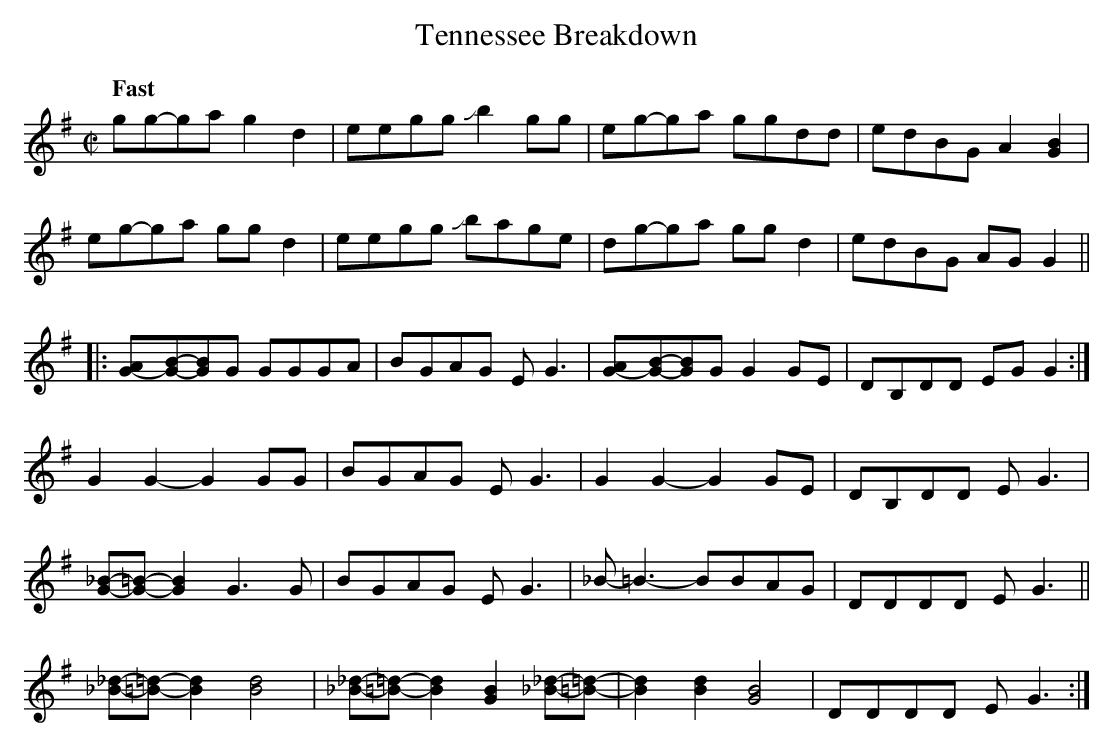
X:1
T:Tennessee Breakdown
M:C|
L:1/8
Q:"Fast"
K: G
gg-ga g2d2|eegg Jb2gg|eg-ga ggdd|edBG A2[G2B2]|
eg-ga ggd2|eegg Jbage|dg-ga ggd2|edBG AGG2||
|:[GA]-[GB]-[GB]G GGGA-| BGAG EG3| [GA]-[GB]-[GB]G G2 GE|DB,DD EGG2:|
G2G2-G2 GG|BGAG EG3|G2G2-G2GE|DB,DD EG3|
[G_B]-[G=B]-[G2B2]G3G|BGAG EG3| _B-=B3- BBAG|DDDD EG3||
[_B_d]-[=B=d]-[B2d2] [B4d4]|[_B_d]-[=B=d]-[B2d2] [G2B2][_B_d]-[=B=d]-|[B2d2][B2d2][G4B4]|DDDD EG3:|]
